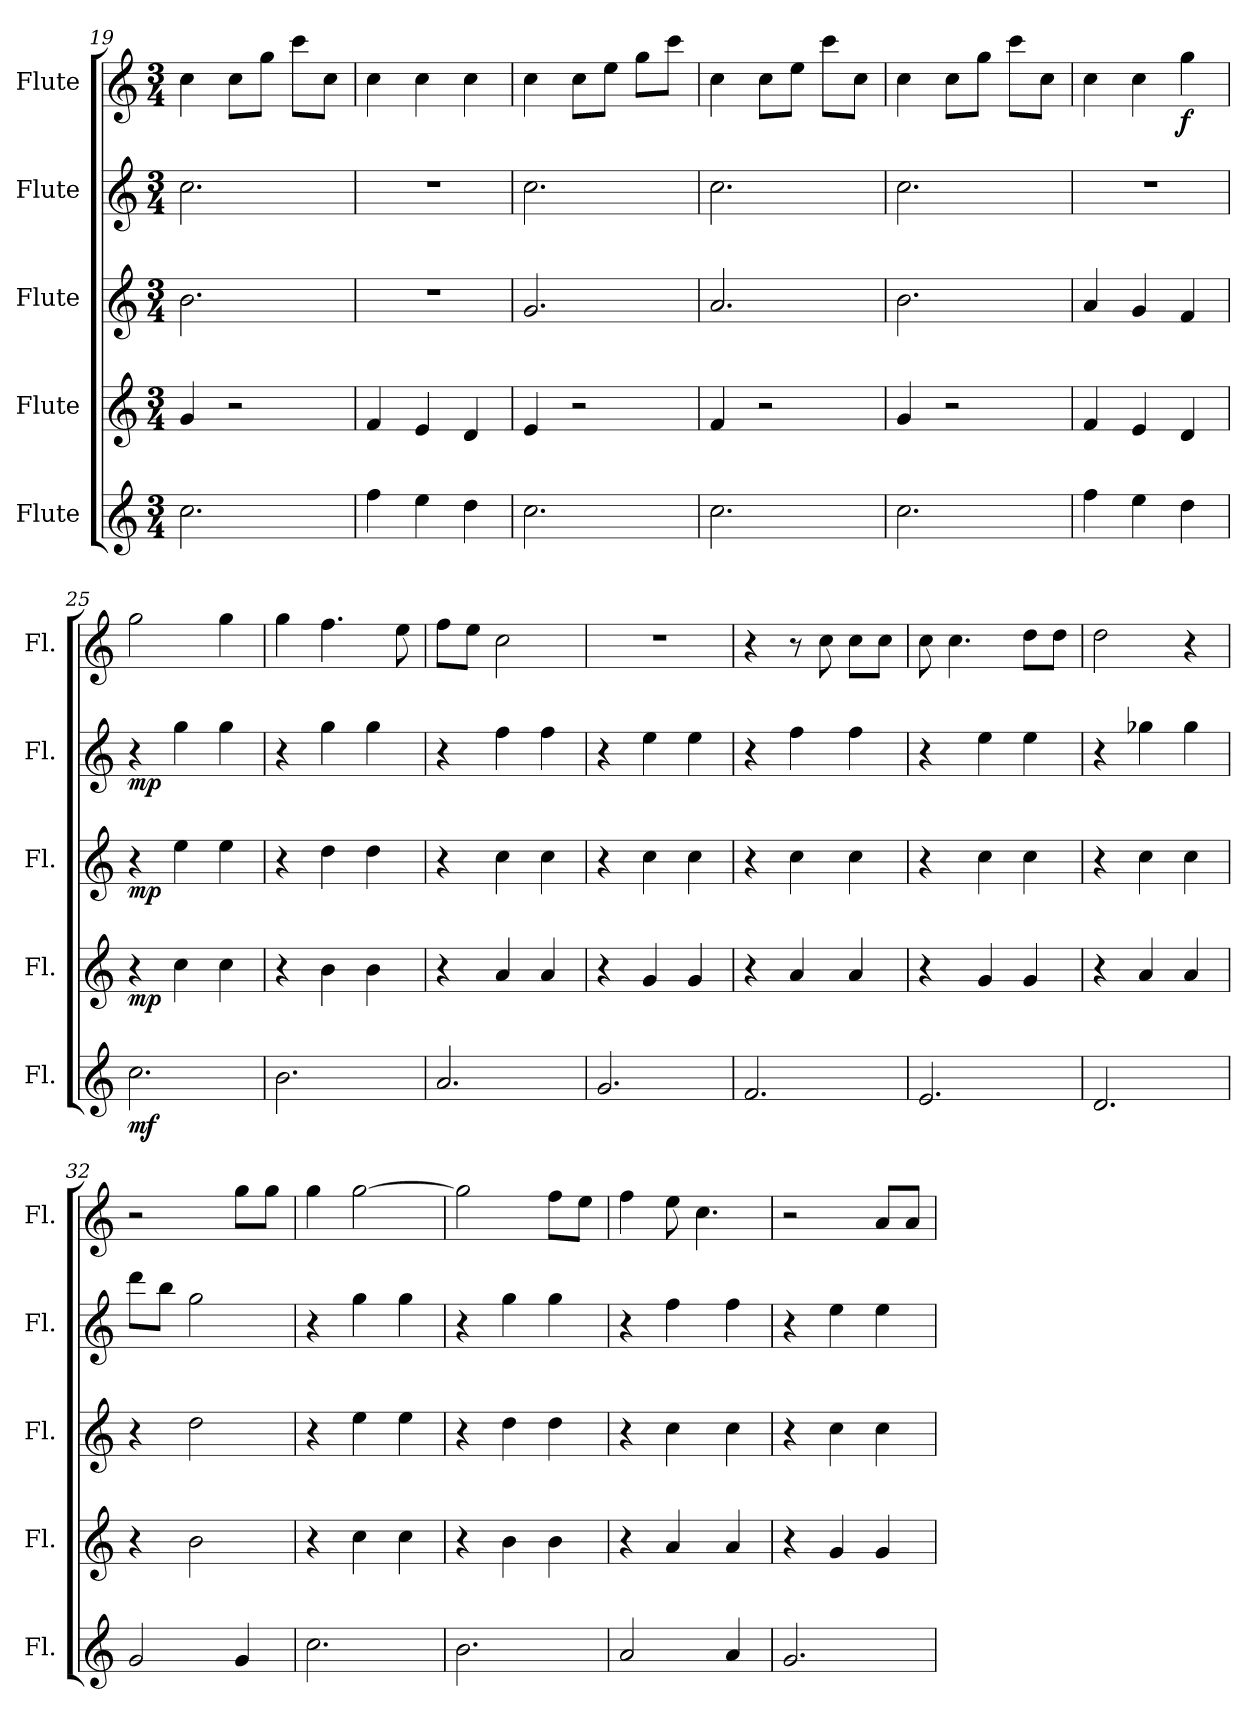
**kern	**dynam	**kern	**dynam	**kern	**dynam	**kern	**dynam	**kern	**dynam
*part5	*part5	*part4	*part4	*part3	*part3	*part2	*part2	*part1	*part1
*staff5	*staff5	*staff4	*staff4	*staff3	*staff3	*staff2	*staff2	*staff1	*staff1
*I"Flute	*	*I"Flute	*	*I"Flute	*	*I"Flute	*	*I"Flute	*
*I'Fl.	*	*I'Fl.	*	*I'Fl.	*	*I'Fl.	*	*I'Fl.	*
*clefG2	*	*clefG2	*	*clefG2	*	*clefG2	*	*clefG2	*
*k[]	*	*k[]	*	*k[]	*	*k[]	*	*k[]	*
*M3/4	*	*M3/4	*	*M3/4	*	*M3/4	*	*M3/4	*
=19	=19	=19	=19	=19	=19	=19	=19	=19	=19
2.cc\	.	4g/	.	2.b\	.	2.cc\	.	4cc\	.
.	.	2r	.	.	.	.	.	8cc\L	.
.	.	.	.	.	.	.	.	8gg\J	.
.	.	.	.	.	.	.	.	8ccc\L	.
.	.	.	.	.	.	.	.	8cc\J	.
=20	=20	=20	=20	=20	=20	=20	=20	=20	=20
4ff\	.	4f/	.	2.r	.	2.r	.	4cc\	.
4ee\	.	4e/	.	.	.	.	.	4cc\	.
4dd\	.	4d/	.	.	.	.	.	4cc\	.
=21	=21	=21	=21	=21	=21	=21	=21	=21	=21
2.cc\	.	4e/	.	2.g/	.	2.cc\	.	4cc\	.
.	.	2r	.	.	.	.	.	8cc\L	.
.	.	.	.	.	.	.	.	8ee\J	.
.	.	.	.	.	.	.	.	8gg\L	.
.	.	.	.	.	.	.	.	8ccc\J	.
=22	=22	=22	=22	=22	=22	=22	=22	=22	=22
2.cc\	.	4f/	.	2.a/	.	2.cc\	.	4cc\	.
.	.	2r	.	.	.	.	.	8cc\L	.
.	.	.	.	.	.	.	.	8ee\J	.
.	.	.	.	.	.	.	.	8ccc\L	.
.	.	.	.	.	.	.	.	8cc\J	.
!!LO:LB:g=z
=23	=23	=23	=23	=23	=23	=23	=23	=23	=23
2.cc\	.	4g/	.	2.b\	.	2.cc\	.	4cc\	.
.	.	2r	.	.	.	.	.	8cc\L	.
.	.	.	.	.	.	.	.	8gg\J	.
.	.	.	.	.	.	.	.	8ccc\L	.
.	.	.	.	.	.	.	.	8cc\J	.
=24	=24	=24	=24	=24	=24	=24	=24	=24	=24
4ff\	.	4f/	.	4a/	.	2.r	.	4cc\	.
4ee\	.	4e/	.	4g/	.	.	.	4cc\	.
!	!	!	!	!	!	!	!	!	!LO:DY:b
4dd\	.	4d/	.	4f/	.	.	.	4gg\	f
=25	=25	=25	=25	=25	=25	=25	=25	=25	=25
!	!LO:DY:b	!	!LO:DY:b	!	!LO:DY:b	!	!LO:DY:b	!	!
2.cc\	mf	4r	mp	4r	mp	4r	mp	2gg\	.
.	.	4cc\	.	4ee\	.	4gg\	.	.	.
.	.	4cc\	.	4ee\	.	4gg\	.	4gg\	.
=26	=26	=26	=26	=26	=26	=26	=26	=26	=26
2.b\	.	4r	.	4r	.	4r	.	4gg\	.
.	.	4b\	.	4dd\	.	4gg\	.	4.ff\	.
.	.	4b\	.	4dd\	.	4gg\	.	.	.
.	.	.	.	.	.	.	.	8ee\	.
=27	=27	=27	=27	=27	=27	=27	=27	=27	=27
2.a/	.	4r	.	4r	.	4r	.	8ff\L	.
.	.	.	.	.	.	.	.	8ee\J	.
.	.	4a/	.	4cc\	.	4ff\	.	2cc\	.
.	.	4a/	.	4cc\	.	4ff\	.	.	.
=28	=28	=28	=28	=28	=28	=28	=28	=28	=28
2.g/	.	4r	.	4r	.	4r	.	2.r	.
.	.	4g/	.	4cc\	.	4ee\	.	.	.
.	.	4g/	.	4cc\	.	4ee\	.	.	.
=29	=29	=29	=29	=29	=29	=29	=29	=29	=29
2.f/	.	4r	.	4r	.	4r	.	4r	.
.	.	4a/	.	4cc\	.	4ff\	.	8r	.
.	.	.	.	.	.	.	.	8cc\	.
.	.	4a/	.	4cc\	.	4ff\	.	8cc\L	.
.	.	.	.	.	.	.	.	8cc\J	.
=30	=30	=30	=30	=30	=30	=30	=30	=30	=30
2.e/	.	4r	.	4r	.	4r	.	8cc\	.
.	.	.	.	.	.	.	.	4.cc\	.
.	.	4g/	.	4cc\	.	4ee\	.	.	.
.	.	4g/	.	4cc\	.	4ee\	.	8dd\L	.
.	.	.	.	.	.	.	.	8dd\J	.
=31	=31	=31	=31	=31	=31	=31	=31	=31	=31
2.d/	.	4r	.	4r	.	4r	.	2dd\	.
.	.	4a/	.	4cc\	.	4gg-X\	.	.	.
.	.	4a/	.	4cc\	.	4gg-\	.	4r	.
!!LO:PB:g=z
=32	=32	=32	=32	=32	=32	=32	=32	=32	=32
2g/	.	4r	.	4r	.	8ddd\L	.	2r	.
.	.	.	.	.	.	8bb\J	.	.	.
.	.	2b\	.	2dd\	.	2gg\	.	.	.
4g/	.	.	.	.	.	.	.	8gg\L	.
.	.	.	.	.	.	.	.	8gg\J	.
=33	=33	=33	=33	=33	=33	=33	=33	=33	=33
2.cc\	.	4r	.	4r	.	4r	.	4gg\	.
.	.	4cc\	.	4ee\	.	4gg\	.	[2gg\	.
.	.	4cc\	.	4ee\	.	4gg\	.	.	.
=34	=34	=34	=34	=34	=34	=34	=34	=34	=34
2.b\	.	4r	.	4r	.	4r	.	2gg\]	.
.	.	4b\	.	4dd\	.	4gg\	.	.	.
.	.	4b\	.	4dd\	.	4gg\	.	8ff\L	.
.	.	.	.	.	.	.	.	8ee\J	.
=35	=35	=35	=35	=35	=35	=35	=35	=35	=35
2a/	.	4r	.	4r	.	4r	.	4ff\	.
.	.	4a/	.	4cc\	.	4ff\	.	8ee\	.
.	.	.	.	.	.	.	.	4.cc\	.
4a/	.	4a/	.	4cc\	.	4ff\	.	.	.
=36	=36	=36	=36	=36	=36	=36	=36	=36	=36
2.g/	.	4r	.	4r	.	4r	.	2r	.
.	.	4g/	.	4cc\	.	4ee\	.	.	.
.	.	4g/	.	4cc\	.	4ee\	.	8a/L	.
.	.	.	.	.	.	.	.	8a/J	.
=	=	=	=	=	=	=	=	=	=
*-	*-	*-	*-	*-	*-	*-	*-	*-	*-
